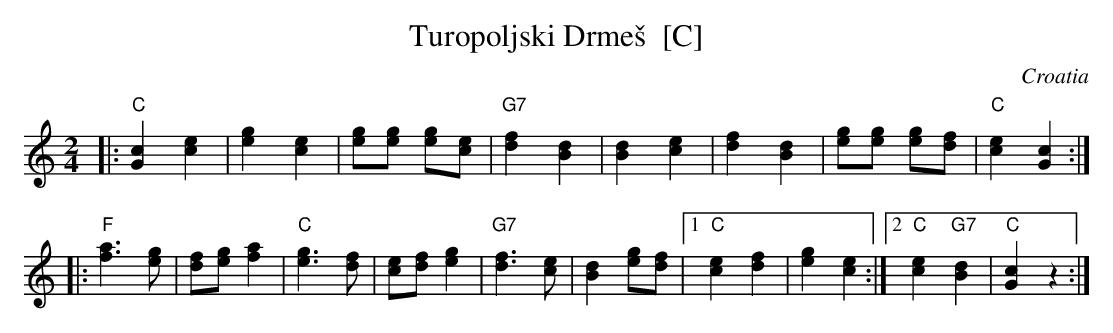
X:1
T: Turopoljski Drme\vs  [C]
O: Croatia
M: 2/4
L: 1/8
K: C
|: "C"[c2G2] [e2c2] | [g2e2] [e2c2] \
| [ge][ge] [ge][ec] | "G7"[f2d2] [d2B2] \
| [d2B2] [e2c2] | [f2d2] [d2B2] \
| [ge][ge] [ge][fd] | "C"[e2c2] [c2G2] :|
|: "F"[a3f3] [ge] | [fd][ge] [a2f2] \
| "C"[g3e3] [fd] | [ec][fd] [g2e2] \
| "G7"[f3d3] [ec] | [d2B2] [ge][fd] \
|1 "C"[e2c2] [f2d2] | [g2e2] [e2c2] \
:|2 "C"[e2c2] "G7"[d2B2] | "C"[c2G2] z2 :|
